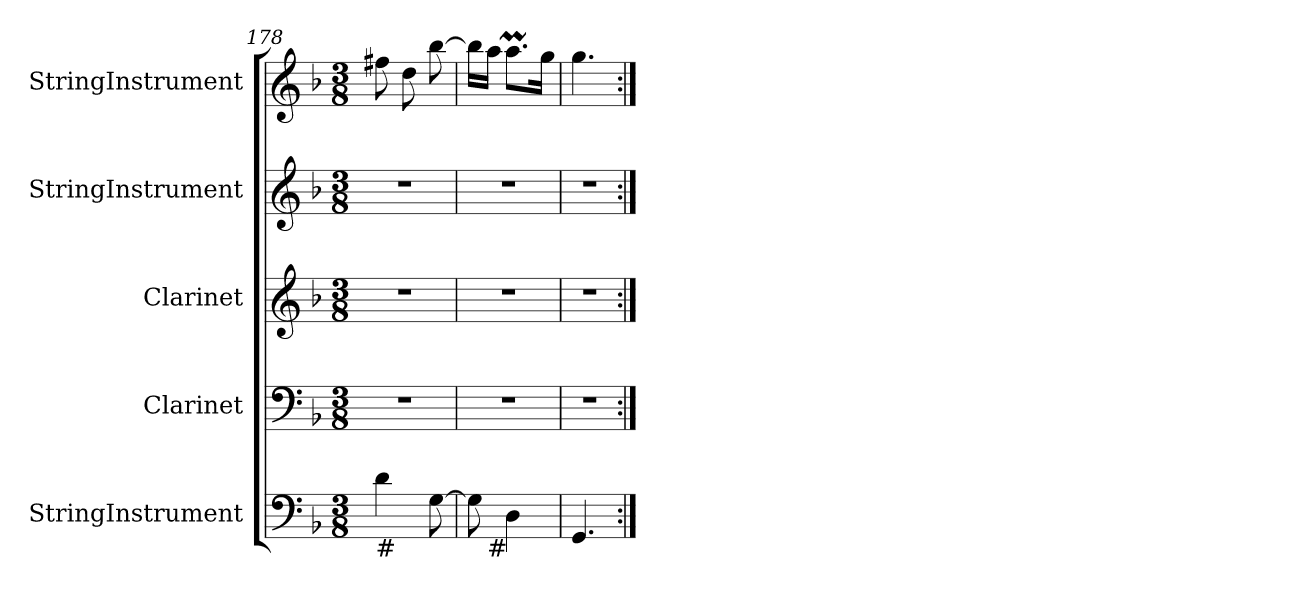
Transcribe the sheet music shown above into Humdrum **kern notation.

**kern	**kern	**kern	**kern	**kern
*part5	*part4	*part3	*part2	*part1
*staff5	*staff4	*staff3	*staff2	*staff1
*I"StringInstrument	*I"Clarinet	*I"Clarinet	*I"StringInstrument	*I"StringInstrument
*I'Str	*I'Cl	*I'Cl	*I'Str	*I'Str
*clefF4	*clefF4	*clefG2	*clefG2	*clefG2
*	*ITrd1c2	*ITrd1c2	*	*
*k[b-]	*k[b-e-a-]	*k[b-e-a-]	*k[b-]	*k[b-]
*F:	*E-:	*E-:	*F:	*F:
*M3/8	*M3/8	*M3/8	*M3/8	*M3/8
=178	=178	=178	=178	=178
!LO:TX:b:t=#	!	!	!	!
4d\	4.r	4.r	4.r	8ff#X\
.	.	.	.	8dd\
[8G\	.	.	.	[8bb-\
=179	=179	=179	=179	=179
*^	*	*	*	*
8G\]	16ryy	4.r	4.r	4.r	16bb-\LL]
!	!LO:TX:b:t=#	!	!	!	!
.	4ryy	.	.	.	16aa\JJ
4D\	.	.	.	.	8.aam\L
.	16ryy	.	.	.	16gg\Jk
*v	*v	*	*	*	*
=180	=180	=180	=180	=180
4.GG/	4.r	4.r	4.r	4.gg\
=:|!	=:|!	=:|!	=:|!	=:|!
*-	*-	*-	*-	*-
